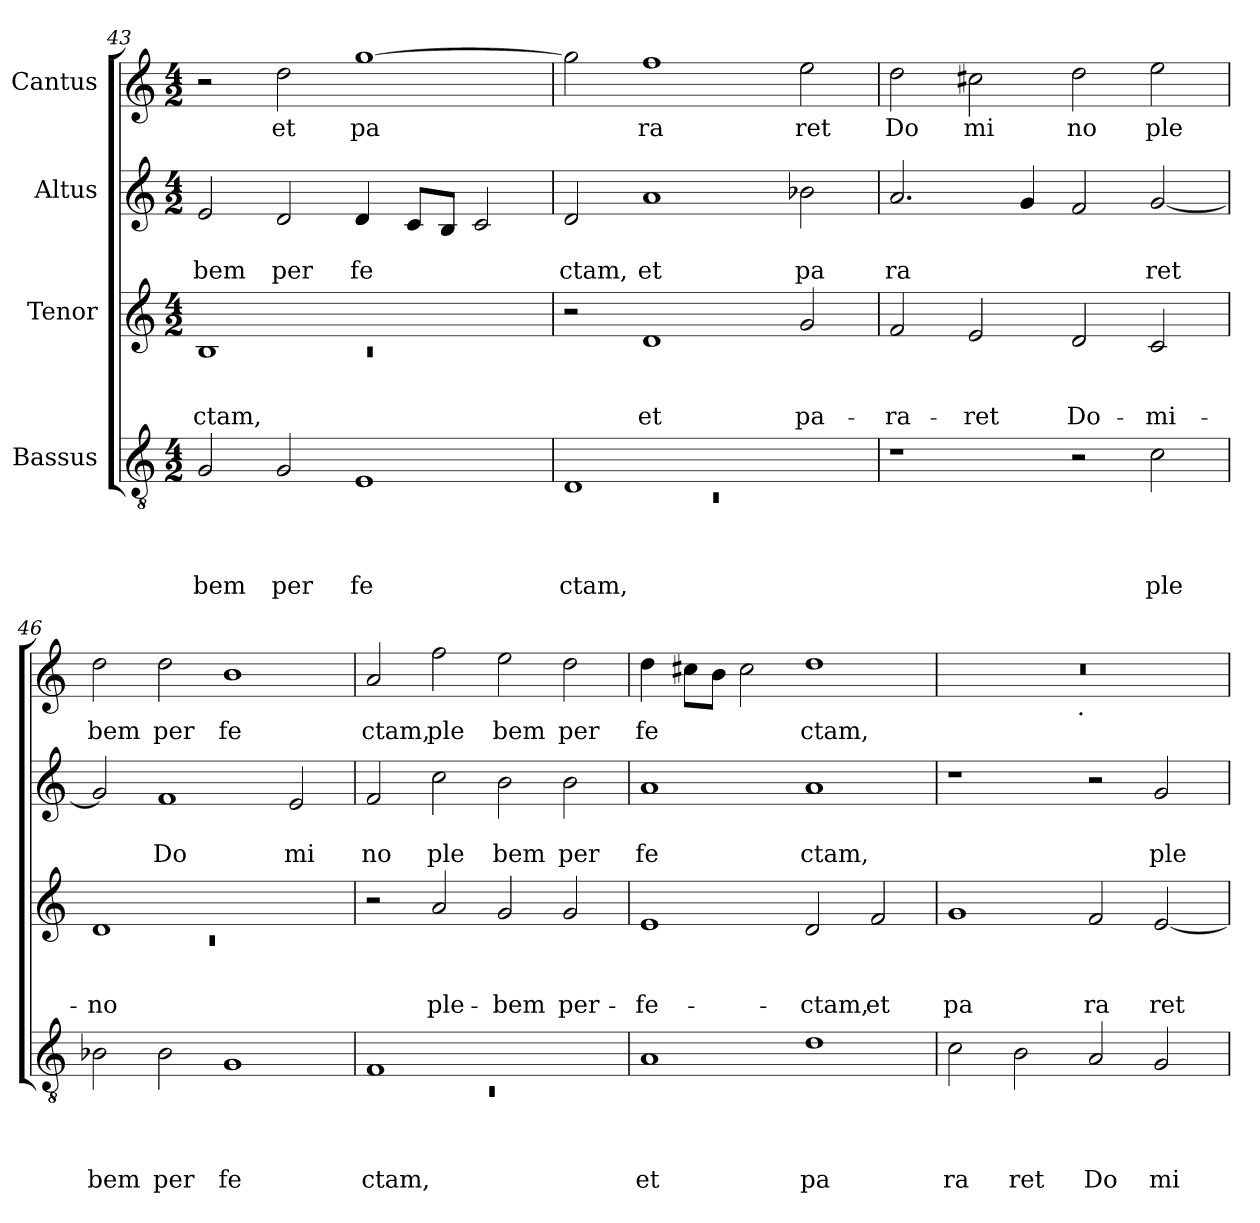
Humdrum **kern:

**kern	**text	**text	**text	**text	**kern	**text	**text	**text	**kern	**text	**text	**kern	**text
*part4	*part4	*part4	*part4	*part4	*part3	*part3	*part3	*part3	*part2	*part2	*part2	*part1	*part1
*staff4	*staff4	*staff4	*staff4	*staff4	*staff3	*staff3	*staff3	*staff3	*staff2	*staff2	*staff2	*staff1	*staff1
*I"Bassus	*	*	*	*	*I"Tenor	*	*	*	*I"Altus	*	*	*I"Cantus	*
!!LO:LB:g=z
*clefGv2	*	*	*	*	*clefG2	*	*	*	*clefG2	*	*	*clefG2	*
*k[]	*	*	*	*	*k[]	*	*	*	*k[]	*	*	*k[]	*
*C:	*	*	*	*	*C:	*	*	*	*C:	*	*	*C:	*
*M4/2	*	*	*	*	*M4/2	*	*	*	*M4/2	*	*	*M4/2	*
=43	=43	=43	=43	=43	=43	=43	=43	=43	=43	=43	=43	=43	=43
*	*	*	*	*	*^	*	*	*	*	*	*	*	*
!	!	!	!	!LO:LY:b	!	!LO:N:vis=1	!	!	!LO:LY:b	!	!	!LO:LY:b	!	!
2G/	.	.	.	bem	1B	0rc	.	.	ctam,	2e/	.	bem	2r	.
!	!	!	!	!LO:LY:b	!	!	!	!	!	!	!	!LO:LY:b	!	!LO:LY:b
2G/	.	.	.	per	.	.	.	.	.	2d/	.	per	2dd\	et
!	!	!	!	!LO:LY:b	!	!	!	!	!	!	!	!LO:LY:b	!	!LO:LY:b
1E	.	.	.	fe	1ryy	.	.	.	.	4d/	.	fe	[>1gg	pa
.	.	.	.	.	.	.	.	.	.	8c/L	.	.	.	.
.	.	.	.	.	.	.	.	.	.	8B/J	.	.	.	.
.	.	.	.	.	.	.	.	.	.	2c/	.	.	.	.
*	*	*	*	*	*v	*v	*	*	*	*	*	*	*	*
=44	=44	=44	=44	=44	=44	=44	=44	=44	=44	=44	=44	=44	=44
*^	*	*	*	*	*	*	*	*	*	*	*	*	*
!	!LO:N:vis=1	!	!	!	!LO:LY:b	!	!	!	!	!	!	!LO:LY:b	!	!
1D	0rC	.	.	.	ctam,	2r	.	.	.	2d/	.	ctam,	2gg\]	.
!	!	!	!	!	!	!	!	!	!LO:LY:b	!	!	!LO:LY:b	!	!LO:LY:b
.	.	.	.	.	.	1d	.	.	et	1a	.	et	1ff	ra
1ryy	.	.	.	.	.	.	.	.	.	.	.	.	.	.
!	!	!	!	!	!	!	!	!	!LO:LY:b	!	!	!LO:LY:b	!	!LO:LY:b
.	.	.	.	.	.	2g/	.	.	pa-	2b-X\	.	pa	2ee\	ret
*v	*v	*	*	*	*	*	*	*	*	*	*	*	*	*
=45	=45	=45	=45	=45	=45	=45	=45	=45	=45	=45	=45	=45	=45
!	!	!	!	!	!	!	!	!LO:LY:b	!	!	!LO:LY:b	!	!LO:LY:b
1r	.	.	.	.	2f/	.	.	-ra-	2.a/	.	ra	2dd\	Do
!	!	!	!	!	!	!	!	!LO:LY:b	!	!	!	!	!LO:LY:b
.	.	.	.	.	2e/	.	.	-ret	.	.	.	2cc#X\	mi
.	.	.	.	.	.	.	.	.	4g/	.	.	.	.
!	!	!	!	!	!	!	!	!LO:LY:b	!	!	!	!	!LO:LY:b
2r	.	.	.	.	2d/	.	.	Do-	2f/	.	.	2dd\	no
!	!	!	!	!LO:LY:b	!	!	!	!LO:LY:b	!	!	!LO:LY:b	!	!LO:LY:b
2c\	.	.	.	ple	2c/	.	.	-mi-	[<2g/	.	ret	2ee\	ple
=46	=46	=46	=46	=46	=46	=46	=46	=46	=46	=46	=46	=46	=46
*	*	*	*	*	*^	*	*	*	*	*	*	*	*
!	!	!	!	!LO:LY:b	!	!LO:N:vis=1	!	!	!LO:LY:b	!	!	!	!	!LO:LY:b
2B-X\	.	.	.	bem	1d	0rc	.	.	-no	2g/]	.	.	2dd\	bem
!	!	!	!	!LO:LY:b	!	!	!	!	!	!	!	!LO:LY:b	!	!LO:LY:b
2B-\	.	.	.	per	.	.	.	.	.	1f	.	Do	2dd\	per
!	!	!	!	!LO:LY:b	!	!	!	!	!	!	!	!	!	!LO:LY:b
1G	.	.	.	fe	1ryy	.	.	.	.	.	.	.	1b	fe
!	!	!	!	!	!	!	!	!	!	!	!	!LO:LY:b	!	!
.	.	.	.	.	.	.	.	.	.	2e/	.	mi	.	.
*	*	*	*	*	*v	*v	*	*	*	*	*	*	*	*
=47	=47	=47	=47	=47	=47	=47	=47	=47	=47	=47	=47	=47	=47
*^	*	*	*	*	*	*	*	*	*	*	*	*	*
!	!LO:N:vis=1	!	!	!	!LO:LY:b	!	!	!	!	!	!	!LO:LY:b	!	!LO:LY:b
1F	0rC	.	.	.	ctam,	2r	.	.	.	2f/	.	no	2a/	ctam,
!	!	!	!	!	!	!	!	!	!LO:LY:b	!	!	!LO:LY:b	!	!LO:LY:b
.	.	.	.	.	.	2a/	.	.	ple-	2cc\	.	ple	2ff\	ple
!	!	!	!	!	!	!	!	!	!LO:LY:b	!	!	!LO:LY:b	!	!LO:LY:b
1ryy	.	.	.	.	.	2g/	.	.	-bem	2b\	.	bem	2ee\	bem
!	!	!	!	!	!	!	!	!	!LO:LY:b	!	!	!LO:LY:b	!	!LO:LY:b
.	.	.	.	.	.	2g/	.	.	per-	2b\	.	per	2dd\	per
*v	*v	*	*	*	*	*	*	*	*	*	*	*	*	*
=48	=48	=48	=48	=48	=48	=48	=48	=48	=48	=48	=48	=48	=48
!	!	!	!	!LO:LY:b	!	!	!	!LO:LY:b	!	!	!LO:LY:b	!	!LO:LY:b
1A	.	.	.	et	1e	.	.	-fe-	1a	.	fe	4dd\	fe
.	.	.	.	.	.	.	.	.	.	.	.	8cc#\L	.
.	.	.	.	.	.	.	.	.	.	.	.	8b\J	.
.	.	.	.	.	.	.	.	.	.	.	.	2cc#\	.
!	!	!	!	!LO:LY:b	!	!	!	!LO:LY:b	!	!	!LO:LY:b	!	!LO:LY:b
1d	.	.	.	pa	2d/	.	.	-ctam,	1a	.	ctam,	1dd	ctam,
!	!	!	!	!	!	!	!	!LO:LY:b	!	!	!	!	!
.	.	.	.	.	2f/	.	.	et	.	.	.	.	.
!!LO:LB:g=z
=49	=49	=49	=49	=49	=49	=49	=49	=49	=49	=49	=49	=49	=49
!	!	!	!	!LO:LY:b	!	!	!	!LO:LY:b	!	!	!	!	!
*	*	*	*	*	*	*	*	*	*	*	*	*^	*
2c\	.	.	.	ra	1g	.	.	pa	1r	.	.	0r	2ryy	.
!	!	!	!	!LO:LY:b	!	!	!	!	!	!	!	!	!	!
2B\	.	.	.	ret	.	.	.	.	.	.	.	.	4...ryy	.
!	!	!	!	!	!	!	!	!	!	!	!	!	!LO:TX:b:t=.	!
.	.	.	.	.	.	.	.	.	.	.	.	.	1ryy	.
!	!	!	!	!LO:LY:b	!	!	!	!LO:LY:b	!	!	!	!	!	!
2A/	.	.	.	Do	2f/	.	.	ra	2r	.	.	.	.	.
!	!	!	!	!LO:LY:b	!	!	!	!LO:LY:b	!	!	!LO:LY:b	!	!	!
2G/	.	.	.	mi	[<2e/	.	.	ret	2g/	.	ple	.	.	.
.	.	.	.	.	.	.	.	.	.	.	.	.	32ryy	.
*	*	*	*	*	*	*	*	*	*	*	*	*v	*v	*
=	=	=	=	=	=	=	=	=	=	=	=	=	=
*-	*-	*-	*-	*-	*-	*-	*-	*-	*-	*-	*-	*-	*-
